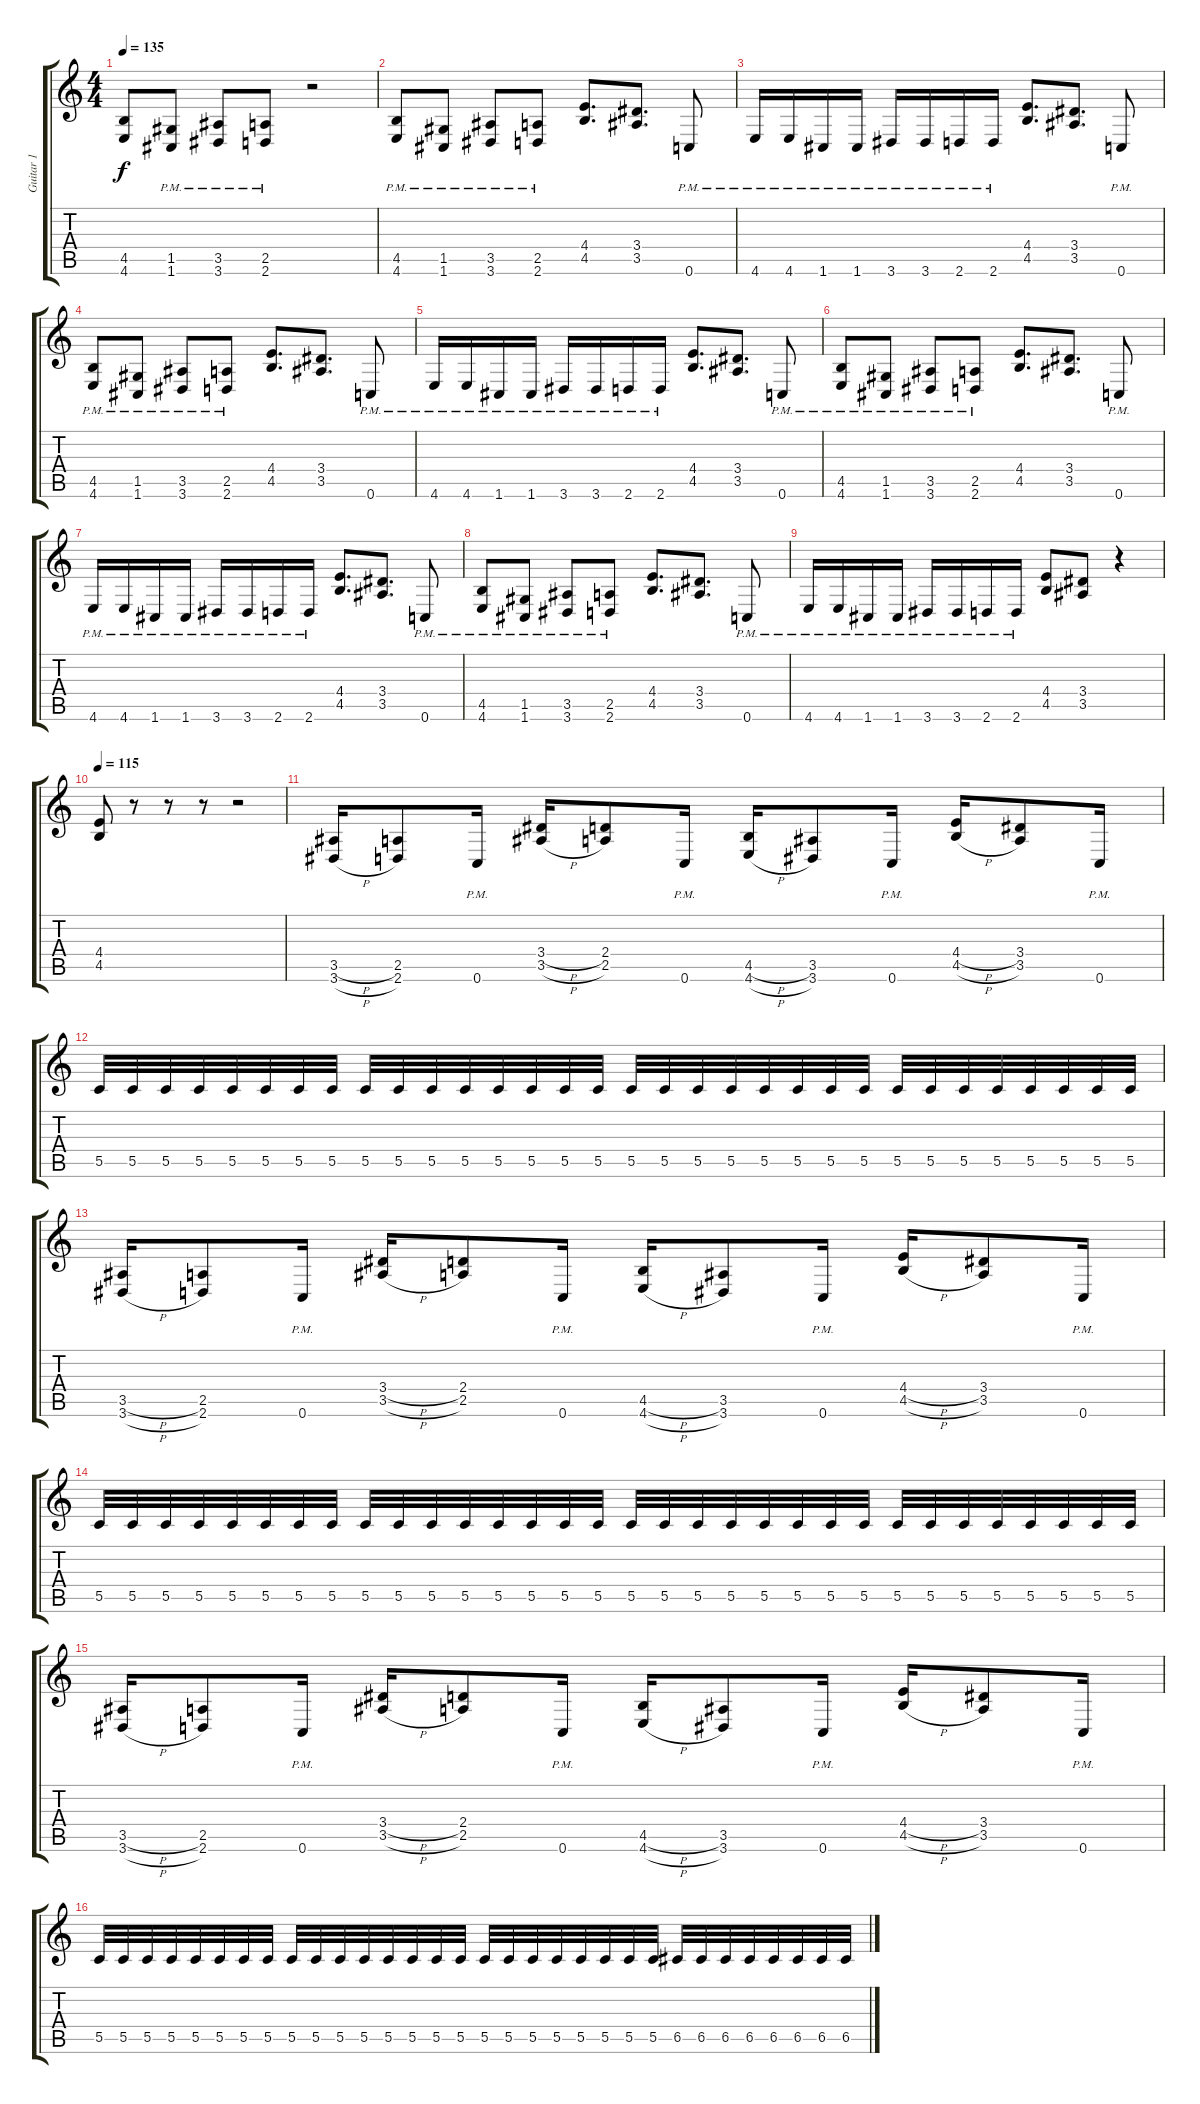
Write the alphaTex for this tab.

\track ("Guitar 1" "Guitar 1") {instrument distortionguitar}
\staff {score tabs}
\tuning (D4 A3 F3 C3 G2 C2) {hide}
\ts (4 4)
\tempo 135
\clef g2
\ks c
(4.5 4.6).8{dy f} (1.5{pm} 1.6{pm}).8 (3.5{pm} 3.6{pm}).8 (2.5{pm} 2.6{pm}).8 r.2 |
(4.5{pm} 4.6{pm}).8 (1.5{pm} 1.6{pm}).8 (3.5{pm} 3.6{pm}).8 (2.5{pm} 2.6{pm}).8 (4.4 4.5).8{d} (3.4 3.5).8{d} 0.6{pm}.8 |
4.6{pm}.16 4.6{pm}.16 1.6{pm}.16 1.6{pm}.16 3.6{pm}.16 3.6{pm}.16 2.6{pm}.16 2.6{pm}.16 (4.4 4.5).8{d} (3.4 3.5).8{d} 0.6{pm}.8 |
(4.5{pm} 4.6{pm}).8 (1.5{pm} 1.6{pm}).8 (3.5{pm} 3.6{pm}).8 (2.5{pm} 2.6{pm}).8 (4.4 4.5).8{d} (3.4 3.5).8{d} 0.6{pm}.8 |
4.6{pm}.16 4.6{pm}.16 1.6{pm}.16 1.6{pm}.16 3.6{pm}.16 3.6{pm}.16 2.6{pm}.16 2.6{pm}.16 (4.4 4.5).8{d} (3.4 3.5).8{d} 0.6{pm}.8 |
(4.5{pm} 4.6{pm}).8 (1.5{pm} 1.6{pm}).8 (3.5{pm} 3.6{pm}).8 (2.5{pm} 2.6{pm}).8 (4.4 4.5).8{d} (3.4 3.5).8{d} 0.6{pm}.8 |
4.6{pm}.16 4.6{pm}.16 1.6{pm}.16 1.6{pm}.16 3.6{pm}.16 3.6{pm}.16 2.6{pm}.16 2.6{pm}.16 (4.4 4.5).8{d} (3.4 3.5).8{d} 0.6{pm}.8 |
(4.5{pm} 4.6{pm}).8 (1.5{pm} 1.6{pm}).8 (3.5{pm} 3.6{pm}).8 (2.5{pm} 2.6{pm}).8 (4.4 4.5).8{d} (3.4 3.5).8{d} 0.6{pm}.8 |
4.6{pm}.16 4.6{pm}.16 1.6{pm}.16 1.6{pm}.16 3.6{pm}.16 3.6{pm}.16 2.6{pm}.16 2.6{pm}.16 (4.4 4.5).8 (3.4 3.5).8 r.4 |
\tempo 115
(4.4 4.5).8 r.8 r.8 r.8 r.2 |
(3.5{h} 3.6{h}).16 (2.5 2.6).8 0.6{pm}.16 (3.4{h} 3.5{h}).16 (2.4 2.5).8 0.6{pm}.16 (4.5{h} 4.6{h}).16 (3.5 3.6).8 0.6{pm}.16 (4.4{h} 4.5{h}).16 (3.4 3.5).8 0.6{pm}.16 |
5.5.32 5.5.32 5.5.32 5.5.32 5.5.32 5.5.32 5.5.32 5.5.32 5.5.32 5.5.32 5.5.32 5.5.32 5.5.32 5.5.32 5.5.32 5.5.32 5.5.32 5.5.32 5.5.32 5.5.32 5.5.32 5.5.32 5.5.32 5.5.32 5.5.32 5.5.32 5.5.32 5.5.32 5.5.32 5.5.32 5.5.32 5.5.32 |
(3.5{h} 3.6{h}).16 (2.5 2.6).8 0.6{pm}.16 (3.4{h} 3.5{h}).16 (2.4 2.5).8 0.6{pm}.16 (4.5{h} 4.6{h}).16 (3.5 3.6).8 0.6{pm}.16 (4.4{h} 4.5{h}).16 (3.4 3.5).8 0.6{pm}.16 |
5.5.32 5.5.32 5.5.32 5.5.32 5.5.32 5.5.32 5.5.32 5.5.32 5.5.32 5.5.32 5.5.32 5.5.32 5.5.32 5.5.32 5.5.32 5.5.32 5.5.32 5.5.32 5.5.32 5.5.32 5.5.32 5.5.32 5.5.32 5.5.32 5.5.32 5.5.32 5.5.32 5.5.32 5.5.32 5.5.32 5.5.32 5.5.32 |
(3.5{h} 3.6{h}).16 (2.5 2.6).8 0.6{pm}.16 (3.4{h} 3.5{h}).16 (2.4 2.5).8 0.6{pm}.16 (4.5{h} 4.6{h}).16 (3.5 3.6).8 0.6{pm}.16 (4.4{h} 4.5{h}).16 (3.4 3.5).8 0.6{pm}.16 |
5.5.32 5.5.32 5.5.32 5.5.32 5.5.32 5.5.32 5.5.32 5.5.32 5.5.32 5.5.32 5.5.32 5.5.32 5.5.32 5.5.32 5.5.32 5.5.32 5.5.32 5.5.32 5.5.32 5.5.32 5.5.32 5.5.32 5.5.32 5.5.32 6.5.32 6.5.32 6.5.32 6.5.32 6.5.32 6.5.32 6.5.32 6.5.32
